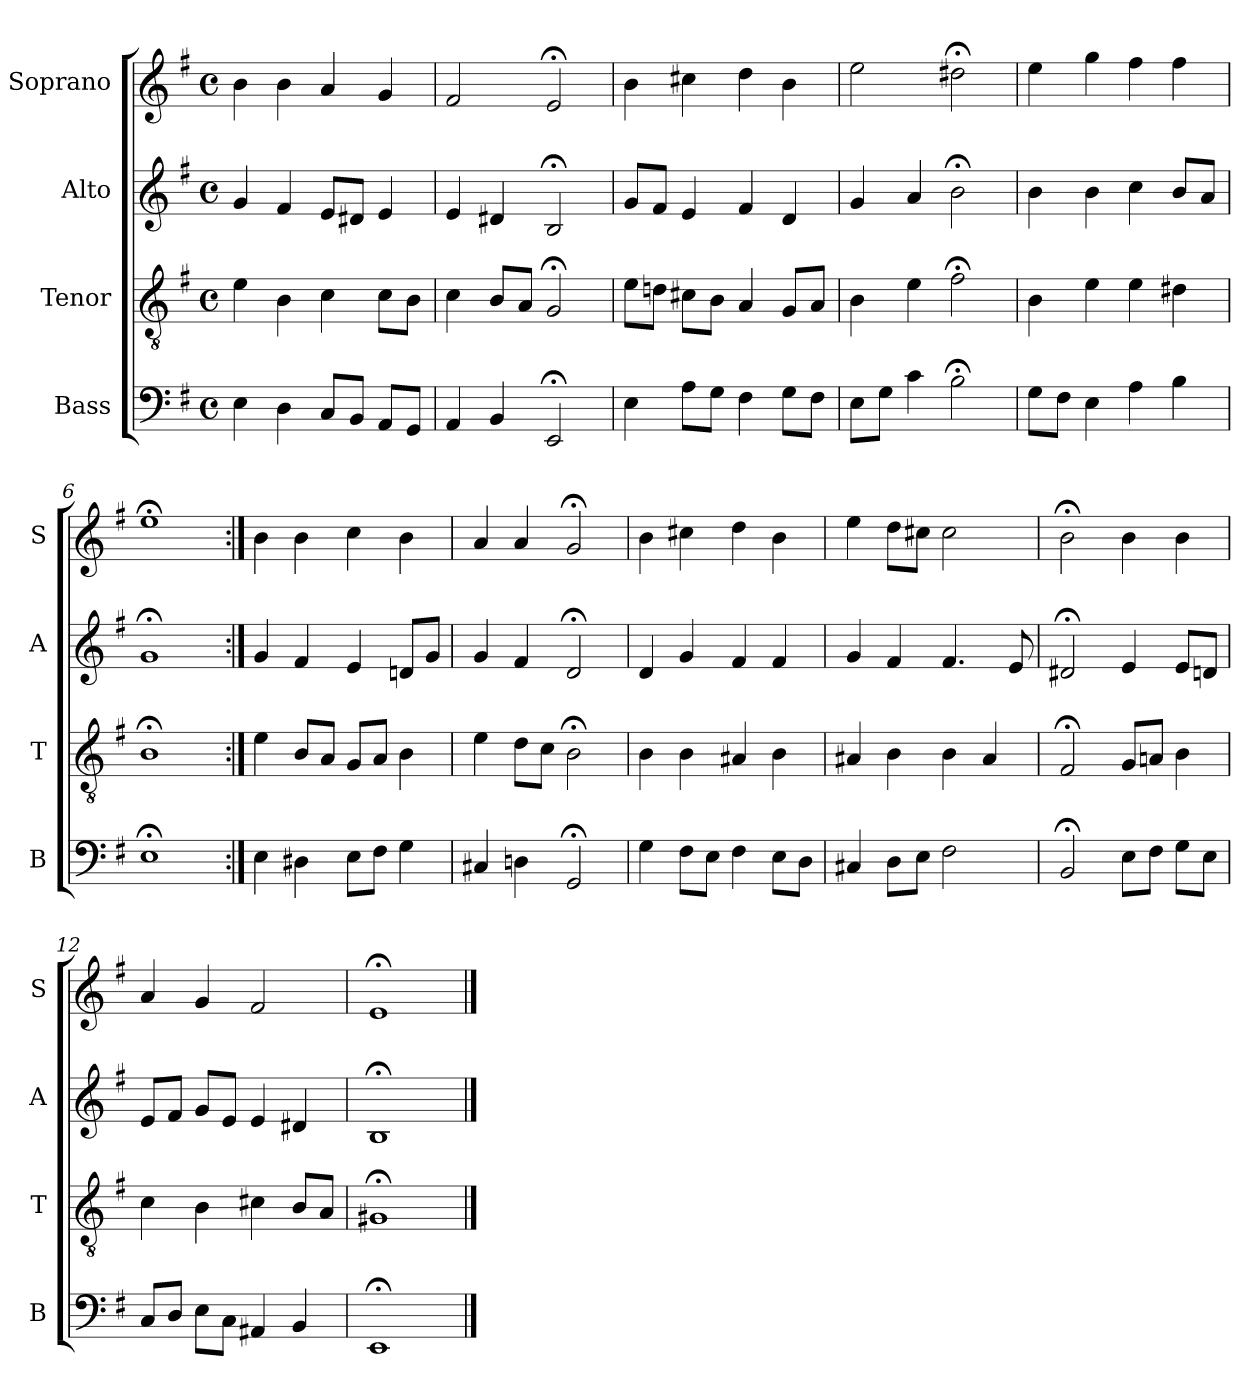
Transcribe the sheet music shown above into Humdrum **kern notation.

**kern	**kern	**kern	**kern
*part4	*part3	*part2	*part1
*staff4	*staff3	*staff2	*staff1
*I"Bass	*I"Tenor	*I"Alto	*I"Soprano
*I'B	*I'T	*I'A	*I'S
*clefF4	*clefGv2	*clefG2	*clefG2
*k[f#]	*k[f#]	*k[f#]	*k[f#]
*e:	*e:	*e:	*e:
*M4/4	*M4/4	*M4/4	*M4/4
*met(c)	*met(c)	*met(c)	*met(c)
*MM100	*MM100	*MM100	*MM100
=1	=1	=1	=1
4E	4e	4g	4b
4D	4B	4f#	4b
8CL	4c	8eL	4a
8BBJ	.	8d#XJ	.
8AAL	8cL	4e	4g
8GGJ	8BJ	.	.
=2	=2	=2	=2
4AA	4c	4e	2f#
4BB	8BL	4d#X	.
.	8AJ	.	.
2EE;<	2G;<	2B;<	2e;<
=3	=3	=3	=3
4E	8eL	8gL	4b
.	8dnJ	8f#J	.
8AL	8c#XL	4e	4cc#X
8GJ	8BJ	.	.
4F#	4A	4f#	4dd
8GL	8GL	4d	4b
8F#J	8AJ	.	.
=4	=4	=4	=4
8EL	4B	4g	2ee
8GJ	.	.	.
4c	4e	4a	.
2B;<	2f#;<	2b;<	2dd#X;<
=5	=5	=5	=5
8GL	4B	4b	4ee
8F#J	.	.	.
4E	4e	4b	4gg
4A	4e	4cc	4ff#
4B	4d#X	8bL	4ff#
.	.	8aJ	.
=6	=6	=6	=6
1E;<	1B;<	1g;<	1ee;<
=7:|!	=7:|!	=7:|!	=7:|!
4E	4e	4g	4b
4D#X	8BL	4f#	4b
.	8AJ	.	.
8EL	8GL	4e	4cc
8F#J	8AJ	.	.
4G	4B	8dnL	4b
.	.	8gJ	.
=8	=8	=8	=8
4C#Xi	4ei	4gi	4ai
4Dn	8dL	4f#	4a
.	8cJ	.	.
2GG;<	2B;<	2d;<	2g;<
=9	=9	=9	=9
4G	4B	4d	4b
8F#L	4B	4g	4cc#X
8EJ	.	.	.
4F#	4A#X	4f#	4dd
8EL	4B	4f#	4b
8DJ	.	.	.
=10	=10	=10	=10
4C#X	4A#X	4g	4ee
8DL	4B	4f#	8ddL
8EJ	.	.	8cc#XJ
2F#	4B	4.f#	2cc#
.	4A#	.	.
.	.	8e	.
=11	=11	=11	=11
2BB;<	2F#;<	2d#X;<	2b;<
8EL	8GL	4e	4b
8F#J	8AnJ	.	.
8GL	4B	8eL	4b
8EJ	.	8dnJ	.
=12	=12	=12	=12
8CL	4c	8eL	4a
8DJ	.	8f#J	.
8EL	4B	8gL	4g
8CJ	.	8eJ	.
4AA#Xi	4c#Xi	4ei	2f#i
4BB	8BL	4d#X	.
.	8AJ	.	.
=13	=13	=13	=13
1EE;<	1G#X;<	1B;<	1e;<
==	==	==	==
*-	*-	*-	*-
